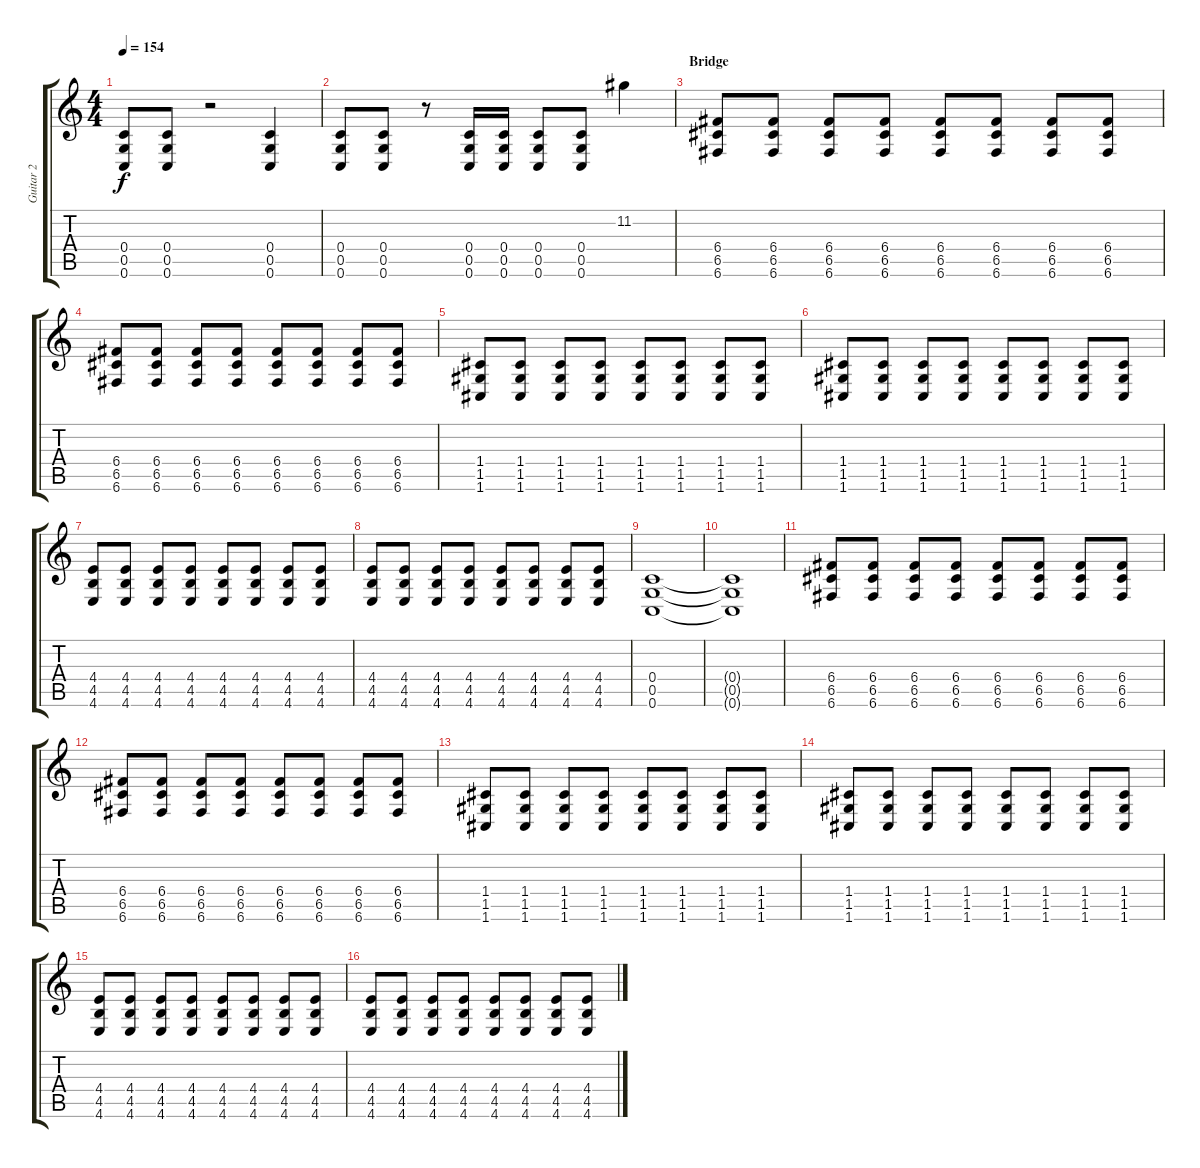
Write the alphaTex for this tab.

\track ("Guitar 2" "Guitar 2") {instrument overdrivenguitar}
\staff {score tabs}
\tuning (D4 A3 F3 C3 G2 C2) {hide}
\ts (4 4)
\tempo 154
\clef g2
\ks c
(0.4 0.5 0.6).8{dy f} (0.4 0.5 0.6).8 r.2 (0.4 0.5 0.6).4 |
(0.4 0.5 0.6).8 (0.4 0.5 0.6).8 r.8 (0.4 0.5 0.6).16 (0.4 0.5 0.6).16 (0.4 0.5 0.6).8 (0.4 0.5 0.6).8 11.2.4 |
\section ("" "Bridge")
(6.4 6.5 6.6).8 (6.4 6.5 6.6).8 (6.4 6.5 6.6).8 (6.4 6.5 6.6).8 (6.4 6.5 6.6).8 (6.4 6.5 6.6).8 (6.4 6.5 6.6).8 (6.4 6.5 6.6).8 |
(6.4 6.5 6.6).8 (6.4 6.5 6.6).8 (6.4 6.5 6.6).8 (6.4 6.5 6.6).8 (6.4 6.5 6.6).8 (6.4 6.5 6.6).8 (6.4 6.5 6.6).8 (6.4 6.5 6.6).8 |
(1.4 1.5 1.6).8 (1.4 1.5 1.6).8 (1.4 1.5 1.6).8 (1.4 1.5 1.6).8 (1.4 1.5 1.6).8 (1.4 1.5 1.6).8 (1.4 1.5 1.6).8 (1.4 1.5 1.6).8 |
(1.4 1.5 1.6).8 (1.4 1.5 1.6).8 (1.4 1.5 1.6).8 (1.4 1.5 1.6).8 (1.4 1.5 1.6).8 (1.4 1.5 1.6).8 (1.4 1.5 1.6).8 (1.4 1.5 1.6).8 |
(4.4 4.5 4.6).8 (4.4 4.5 4.6).8 (4.4 4.5 4.6).8 (4.4 4.5 4.6).8 (4.4 4.5 4.6).8 (4.4 4.5 4.6).8 (4.4 4.5 4.6).8 (4.4 4.5 4.6).8 |
(4.4 4.5 4.6).8 (4.4 4.5 4.6).8 (4.4 4.5 4.6).8 (4.4 4.5 4.6).8 (4.4 4.5 4.6).8 (4.4 4.5 4.6).8 (4.4 4.5 4.6).8 (4.4 4.5 4.6).8 |
(0.4 0.5 0.6).1 |
(0.4{t} 0.5{t} 0.6{t}).1 |
(6.4 6.5 6.6).8 (6.4 6.5 6.6).8 (6.4 6.5 6.6).8 (6.4 6.5 6.6).8 (6.4 6.5 6.6).8 (6.4 6.5 6.6).8 (6.4 6.5 6.6).8 (6.4 6.5 6.6).8 |
(6.4 6.5 6.6).8 (6.4 6.5 6.6).8 (6.4 6.5 6.6).8 (6.4 6.5 6.6).8 (6.4 6.5 6.6).8 (6.4 6.5 6.6).8 (6.4 6.5 6.6).8 (6.4 6.5 6.6).8 |
(1.4 1.5 1.6).8 (1.4 1.5 1.6).8 (1.4 1.5 1.6).8 (1.4 1.5 1.6).8 (1.4 1.5 1.6).8 (1.4 1.5 1.6).8 (1.4 1.5 1.6).8 (1.4 1.5 1.6).8 |
(1.4 1.5 1.6).8 (1.4 1.5 1.6).8 (1.4 1.5 1.6).8 (1.4 1.5 1.6).8 (1.4 1.5 1.6).8 (1.4 1.5 1.6).8 (1.4 1.5 1.6).8 (1.4 1.5 1.6).8 |
(4.4 4.5 4.6).8 (4.4 4.5 4.6).8 (4.4 4.5 4.6).8 (4.4 4.5 4.6).8 (4.4 4.5 4.6).8 (4.4 4.5 4.6).8 (4.4 4.5 4.6).8 (4.4 4.5 4.6).8 |
(4.4 4.5 4.6).8 (4.4 4.5 4.6).8 (4.4 4.5 4.6).8 (4.4 4.5 4.6).8 (4.4 4.5 4.6).8 (4.4 4.5 4.6).8 (4.4 4.5 4.6).8 (4.4 4.5 4.6).8
